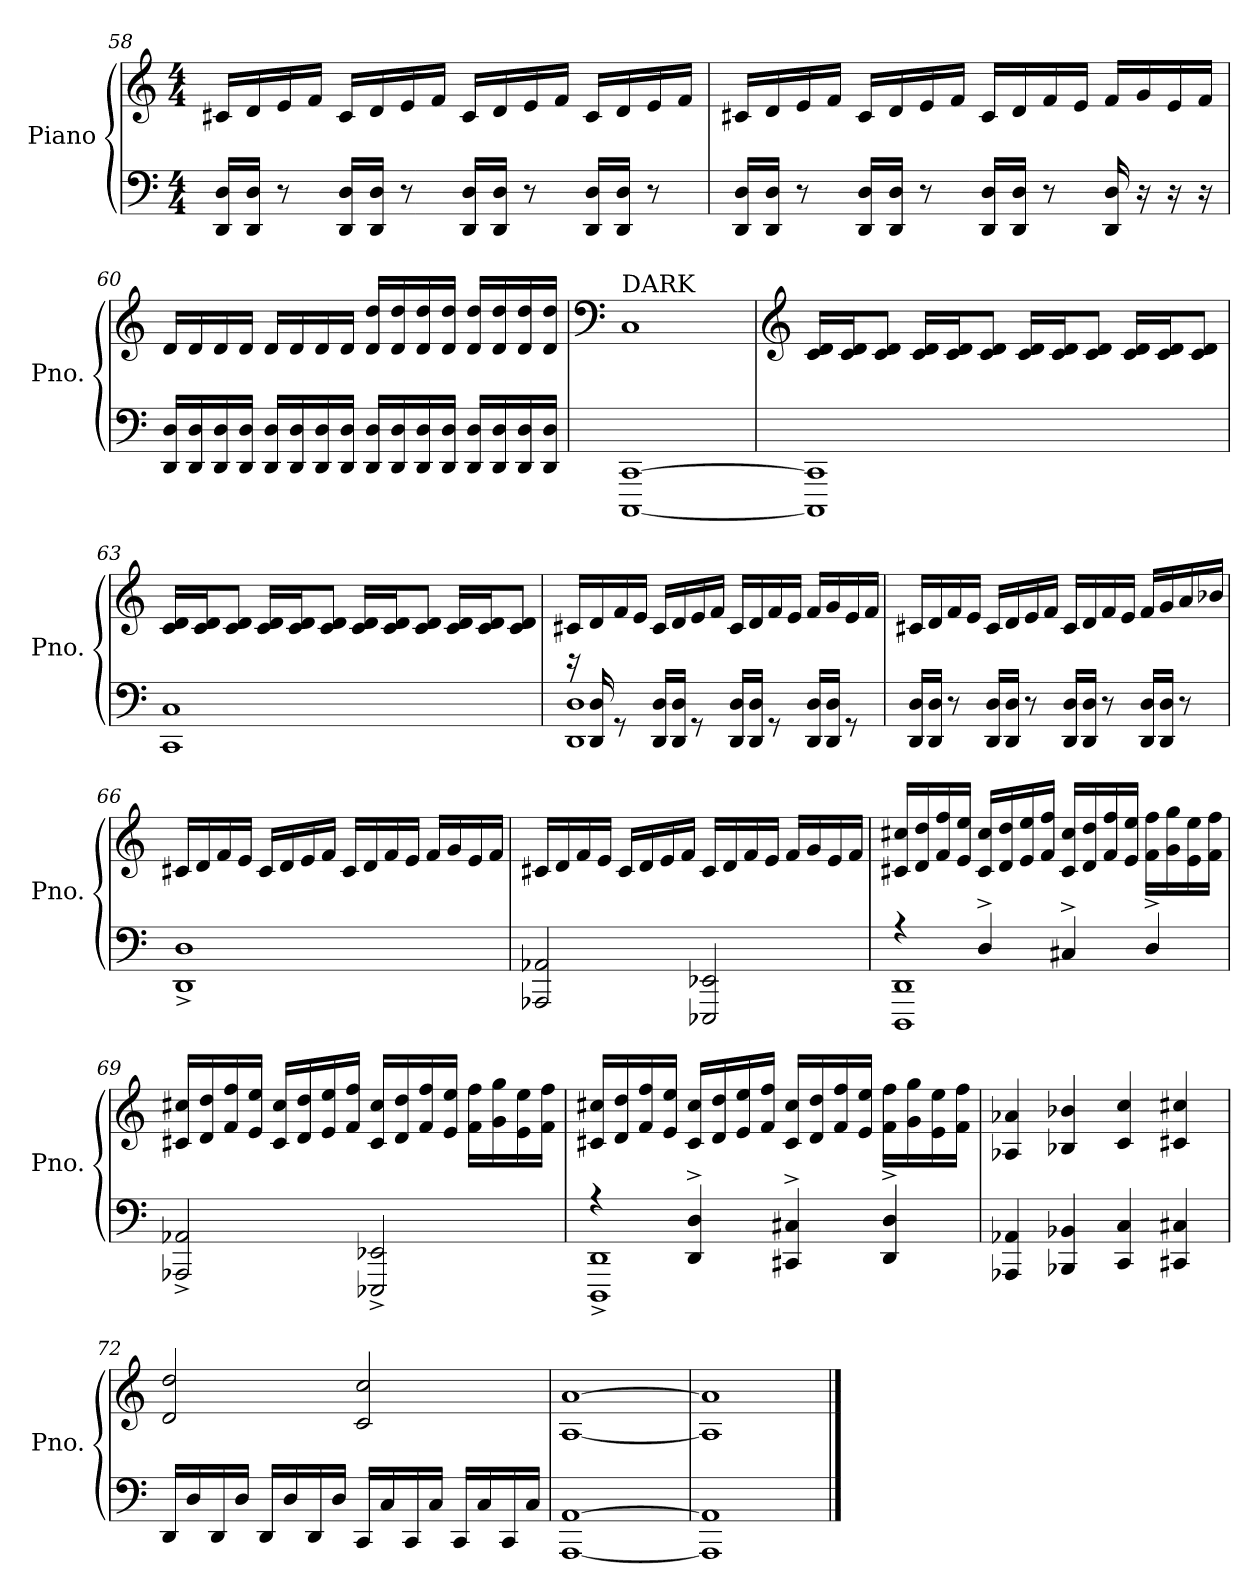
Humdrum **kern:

**kern	**kern
*part1	*part1
*staff2	*staff1
*I"Piano	*
*I'Pno.	*
*clefF4	*clefG2
*k[]	*k[]
*M4/4	*M4/4
=58	=58
16DD/ 16D/LL	16c#X/LL
16DD/ 16D/JJ	16d/
8r	16e/
.	16f/JJ
16DD/ 16D/LL	16c#/LL
16DD/ 16D/JJ	16d/
8r	16e/
.	16f/JJ
16DD/ 16D/LL	16c#/LL
16DD/ 16D/JJ	16d/
8r	16e/
.	16f/JJ
16DD/ 16D/LL	16c#/LL
16DD/ 16D/JJ	16d/
8r	16e/
.	16f/JJ
=59	=59
16DD/ 16D/LL	16c#X/LL
16DD/ 16D/JJ	16d/
8r	16e/
.	16f/JJ
16DD/ 16D/LL	16c#/LL
16DD/ 16D/JJ	16d/
8r	16e/
.	16f/JJ
16DD/ 16D/LL	16c#/LL
16DD/ 16D/JJ	16d/
8r	16f/
.	16e/JJ
16DD/ 16D/	16f/LL
16r	16g/
16r	16e/
16r	16f/JJ
!!LO:LB:g=z
=60	=60
16DD/ 16D/LL	16d/LL
16DD/ 16D/	16d/
16DD/ 16D/	16d/
16DD/ 16D/JJ	16d/JJ
16DD/ 16D/LL	16d/LL
16DD/ 16D/	16d/
16DD/ 16D/	16d/
16DD/ 16D/JJ	16d/JJ
16DD/ 16D/LL	16d/ 16dd/LL
16DD/ 16D/	16d/ 16dd/
16DD/ 16D/	16d/ 16dd/
16DD/ 16D/JJ	16d/ 16dd/JJ
16DD/ 16D/LL	16d/ 16dd/LL
16DD/ 16D/	16d/ 16dd/
16DD/ 16D/	16d/ 16dd/
16DD/ 16D/JJ	16d/ 16dd/JJ
=61	=61
*	*clefF4
!	!LO:TX:a:t=DARK
[1CCC [1CC	1C
=62	=62
*	*clefG2
1CCC] 1CC]	16c/ 16d/LL
.	16c/ 16d/J
.	8c/ 8d/J
.	16c/ 16d/LL
.	16c/ 16d/J
.	8c/ 8d/J
.	16c/ 16d/LL
.	16c/ 16d/J
.	8c/ 8d/J
.	16c/ 16d/LL
.	16c/ 16d/J
.	8c/ 8d/J
!!LO:LB:g=z
=63	=63
1CC 1C	16c/ 16d/LL
.	16c/ 16d/J
.	8c/ 8d/J
.	16c/ 16d/LL
.	16c/ 16d/J
.	8c/ 8d/J
.	16c/ 16d/LL
.	16c/ 16d/J
.	8c/ 8d/J
.	16c/ 16d/LL
.	16c/ 16d/J
.	8c/ 8d/J
=64	=64
*^	*
16re	1DD 1D	16c#X/LL
16DD/ 16D/	.	16d/
8rGG	.	16f/
.	.	16e/JJ
16DD/ 16D/LL	.	16c#/LL
16DD/ 16D/JJ	.	16d/
8rGG	.	16e/
.	.	16f/JJ
16DD/ 16D/LL	.	16c#/LL
16DD/ 16D/JJ	.	16d/
8rGG	.	16f/
.	.	16e/JJ
16DD/ 16D/LL	.	16f/LL
16DD/ 16D/JJ	.	16g/
8rGG	.	16e/
.	.	16f/JJ
*v	*v	*
=65	=65
16DD/ 16D/LL	16c#X/LL
16DD/ 16D/JJ	16d/
8r	16f/
.	16e/JJ
16DD/ 16D/LL	16c#/LL
16DD/ 16D/JJ	16d/
8r	16e/
.	16f/JJ
16DD/ 16D/LL	16c#/LL
16DD/ 16D/JJ	16d/
8r	16f/
.	16e/JJ
16DD/ 16D/LL	16f/LL
16DD/ 16D/JJ	16g/
8r	16a/
.	16b-X/JJ
!!LO:LB:g=z
=66	=66
1DD^ 1D^	16c#X/LL
.	16d/
.	16f/
.	16e/JJ
.	16c#/LL
.	16d/
.	16e/
.	16f/JJ
.	16c#/LL
.	16d/
.	16f/
.	16e/JJ
.	16f/LL
.	16g/
.	16e/
.	16f/JJ
=67	=67
2AAA-X/ 2AA-X/	16c#X/LL
.	16d/
.	16f/
.	16e/JJ
.	16c#/LL
.	16d/
.	16e/
.	16f/JJ
2EEE-X/ 2EE-X/	16c#/LL
.	16d/
.	16f/
.	16e/JJ
.	16f/LL
.	16g/
.	16e/
.	16f/JJ
=68	=68
*^	*
4r	1DDD 1DD	16c#X/ 16cc#X/LL
.	.	16d/ 16dd/
.	.	16f/ 16ff/
.	.	16e/ 16ee/JJ
4D^/	.	16c#/ 16cc#/LL
.	.	16d/ 16dd/
.	.	16e/ 16ee/
.	.	16f/ 16ff/JJ
4C#X^/	.	16c#/ 16cc#/LL
.	.	16d/ 16dd/
.	.	16f/ 16ff/
.	.	16e/ 16ee/JJ
4D^/	.	16f\ 16ff\LL
.	.	16g\ 16gg\
.	.	16e\ 16ee\
.	.	16f\ 16ff\JJ
*v	*v	*
=69	=69
2AAA-X/^ 2AA-X/^	16c#X/ 16cc#X/LL
.	16d/ 16dd/
.	16f/ 16ff/
.	16e/ 16ee/JJ
.	16c#/ 16cc#/LL
.	16d/ 16dd/
.	16e/ 16ee/
.	16f/ 16ff/JJ
2EEE-X/^ 2EE-X/^	16c#/ 16cc#/LL
.	16d/ 16dd/
.	16f/ 16ff/
.	16e/ 16ee/JJ
.	16f\ 16ff\LL
.	16g\ 16gg\
.	16e\ 16ee\
.	16f\ 16ff\JJ
!!LO:LB:g=z
=70	=70
*^	*
4r	1DDD^ 1DD^	16c#X/ 16cc#X/LL
.	.	16d/ 16dd/
.	.	16f/ 16ff/
.	.	16e/ 16ee/JJ
4DD/^ 4D/^	.	16c#/ 16cc#/LL
.	.	16d/ 16dd/
.	.	16e/ 16ee/
.	.	16f/ 16ff/JJ
4CC#X/^ 4C#X/^	.	16c#/ 16cc#/LL
.	.	16d/ 16dd/
.	.	16f/ 16ff/
.	.	16e/ 16ee/JJ
4DD/^ 4D/^	.	16f\ 16ff\LL
.	.	16g\ 16gg\
.	.	16e\ 16ee\
.	.	16f\ 16ff\JJ
*v	*v	*
=71	=71
4AAA-X/ 4AA-X/	4A-X/ 4a-X/
4BBB-X/ 4BB-X/	4B-X/ 4b-X/
4CC/ 4C/	4c/ 4cc/
4CC#X/ 4C#X/	4c#X/ 4cc#X/
=72	=72
*	*MM115
16DD/LL	2d/ 2dd/
16D/	.
16DD/	.
16D/JJ	.
16DD/LL	.
16D/	.
16DD/	.
16D/JJ	.
16CC/LL	2c/ 2cc/
16C/	.
16CC/	.
16C/JJ	.
16CC/LL	.
16C/	.
16CC/	.
16C/JJ	.
=73	=73
[1AAA [1AA	[1A [1a
=74	=74
1AAA] 1AA]	1A] 1a]
==	==
*-	*-
